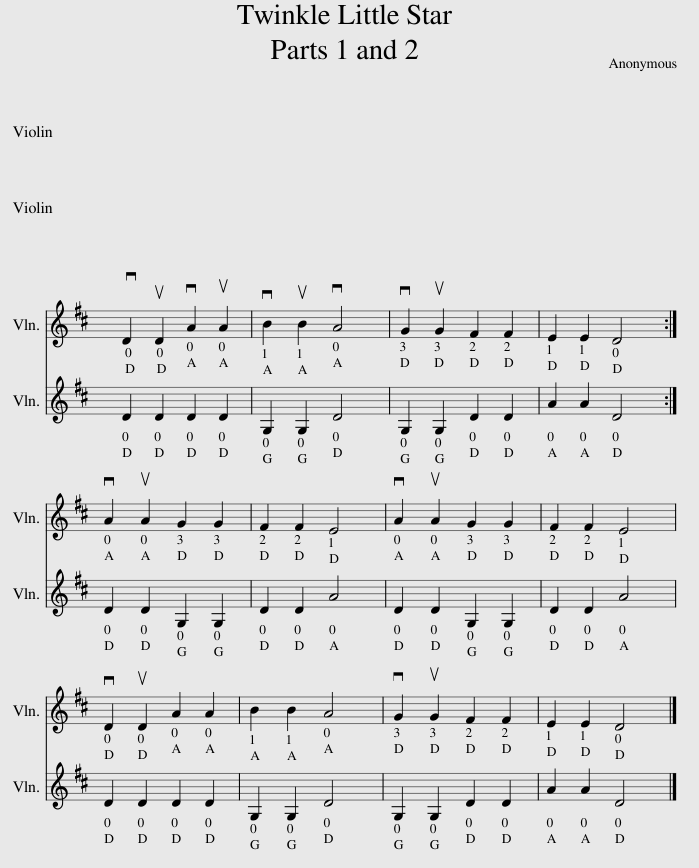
X:1
%%score 1 2 3
L:1/8
M:4/4
I:linebreak $
K:D
V:1 treble
V:2 treble
V:3 perc stafflines=1
K:none
V:1
 z8 |:$[K:D] !^!vD2 !^!uD2 !^!vA2 !^!uA2 | !^!vB2 !^!uB2 !^!vA4 | !^!vG2 !^!uG2 !^!F2 !^!F2 | !^!E2 !^!E2 !^!D4 :|$ %5
 !^!vA2 !^!uA2 !^!G2 !^!G2 | !^!F2 !^!F2 !^!E4 | !^!vA2 !^!uA2 !^!G2 !^!G2 | !^!F2 !^!F2 !^!E4 |$[K:D] !^!vD2 !^!uD2 !^!A2 !^!A2 | %10
 !^!B2 !^!B2 !^!A4 | !^!vG2 !^!uG2 !^!F2 !^!F2 | !^!E2 !^!E2 !^!D4 |] %13
V:2
 z8 |:$[K:D] !^!D2 !^!D2 !^!D2 !^!D2 | !^!G,2 !^!G,2 !^!D4 | !^!G,2 !^!G,2 !^!D2 !^!D2 | !^!A2 !^!A2 !^!D4 :|$ %5
 !^!D2 !^!D2 !^!G,2 !^!G,2 | !^!D2 !^!D2 !^!A4 | !^!D2 !^!D2 !^!G,2 !^!G,2 | !^!D2 !^!D2 !^!A4 |$[K:D] !^!D2 !^!D2 !^!D2 !^!D2 | %10
 !^!G,2 !^!G,2 !^!D4 | !^!G,2 !^!G,2 !^!D2 !^!D2 | !^!A2 !^!A2 !^!D4 |] %13
V:3
[K:C] F2 F2 F2 F2 |:$ F2 F2 F2 F2 | F2 F2 F2 F2 | F2 F2 F2 F2 | F2 F2 F2 F2 :|$ %5
 F2 F2 F2 F2 | F2 F2 F2 F2 | F2 F2 F2 F2 | F2 F2 F2 F2 |$ F2 F2 F2 F2 | %10
 F2 F2 F2 F2 | F2 F2 F2 F2 | F2 F2 F2 F2 |] %13
